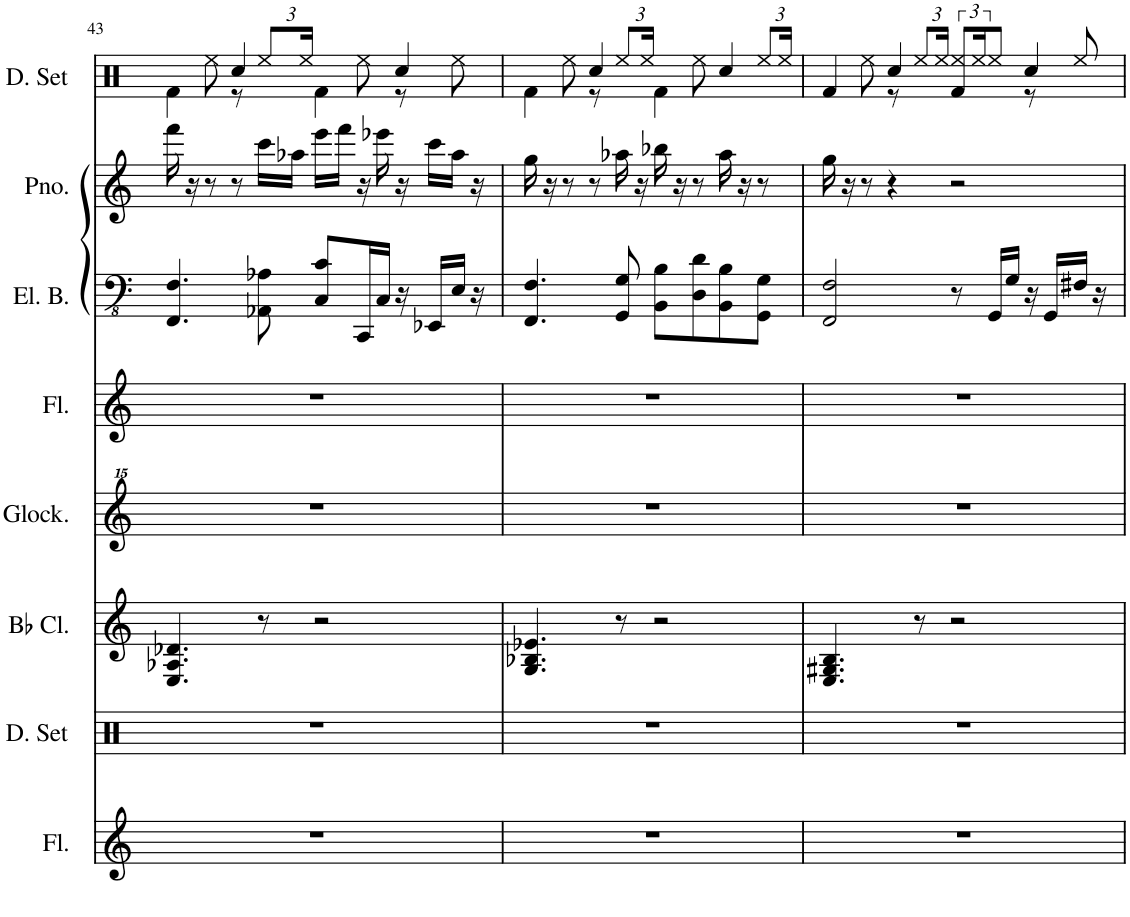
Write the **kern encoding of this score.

**kern	**kern	**kern	**kern	**kern	**kern	**kern	**kern
*part8	*part7	*part6	*part5	*part4	*part3	*part2	*part1
*staff8	*staff7	*staff6	*staff5	*staff4	*staff3	*staff2	*staff1
*I"Flute	*I"Drumset	*I"Bb Clarinet	*I"Glockenspiel	*I"Flute	*I"Electric Bass	*I"Piano	*I"Drumset
*I'Fl.	*I'D. Set	*I'Bb Cl.	*I'Glock.	*I'Fl.	*I'El. B.	*I'Pno.	*I'D. Set
!!LO:PB:g=z
*clefG2	*clefX	*clefG2	*clefG^^2	*clefG2	*clefFv4	*clefG2	*clefX
*	*	*Trd1c2	*	*	*	*	*
*k[]	*k[]	*k[]	*k[]	*k[]	*k[]	*k[]	*k[]
*M4/4	*M4/4	*M4/4	*M4/4	*M4/4	*M4/4	*M4/4	*M4/4
=43	=43	=43	=43	=43	=43	=43	=43
*	*	*	*	*	*	*	*^
1r	1r	4.E/ 4.A-X/ 4.d-X/	1r	1r	4.FFF/ 4.FF/	16fff\	4Rf\	8ryy
.	.	.	.	.	.	16r	.	.
.	.	.	.	.	.	8r	.	8Ree\
.	.	.	.	.	.	8r	4Rcc/	8r
*	*	*	*	*	*	*	*	*Xbrackettup
.	.	8r	.	.	8AAA-X\ 8AA-X\	16ccc\LL	.	12Ree/L
.	.	.	.	.	.	16aa-X\JJ	.	.
.	.	.	.	.	.	.	.	24Ree/Jk
.	.	2r	.	.	8CC/ 8C/L	16eee\LL	4Rf\	8ryy
.	.	.	.	.	.	16fff\JJ	.	.
.	.	.	.	.	16CCC/L	16r	.	8Ree\
.	.	.	.	.	16CC/JJ	16eee-X\	.	.
.	.	.	.	.	16r	16r	4Rcc/	8r
.	.	.	.	.	16EEE-X/LL	16ccc\LL	.	.
.	.	.	.	.	16EE/JJ	16aa-\JJ	.	8Ree\
.	.	.	.	.	16r	16r	.	.
=44	=44	=44	=44	=44	=44	=44	=44	=44
1r	1r	4.G/ 4.B-X/ 4.e-X/	1r	1r	4.FFF/ 4.FF/	16gg\	4Rf\	8ryy
.	.	.	.	.	.	16r	.	.
.	.	.	.	.	.	8r	.	8Ree\
.	.	.	.	.	.	8r	4Rcc/	8r
.	.	8r	.	.	8GGG/ 8GG/	16aa-X\	.	12Ree/L
.	.	.	.	.	.	16r	.	.
.	.	.	.	.	.	.	.	24Ree/Jk
.	.	2r	.	.	8BBB\ 8BB\L	16bb-X\	4Rf\	8ryy
.	.	.	.	.	.	16r	.	.
.	.	.	.	.	8DD\ 8D\	8r	.	8Ree\
.	.	.	.	.	8BBB\ 8BB\	16aa-\	4Rcc/	8ryy
.	.	.	.	.	.	16r	.	.
.	.	.	.	.	8GGG\ 8GG\J	8r	.	12Ree/L
.	.	.	.	.	.	.	.	24Ree/Jk
=45	=45	=45	=45	=45	=45	=45	=45	=45
1r	1r	4.E/ 4.G#X/ 4.B/	1r	1r	2FFF/ 2FF/	16gg\	4Rf/	8ryy
.	.	.	.	.	.	16r	.	.
.	.	.	.	.	.	8r	.	8Ree\
.	.	.	.	.	.	4r	4Rcc/	8r
.	.	8r	.	.	.	.	.	12Ree/L
.	.	.	.	.	.	.	.	24Ree/Jk
*	*	*	*	*	*	*	*	*brackettup
.	.	2r	.	.	8r	2r	4Rf/	12Ree/L
.	.	.	.	.	.	.	.	24Ree/K
.	.	.	.	.	16GGG/LL	.	.	8Ree/J
.	.	.	.	.	16GG/JJ	.	.	.
.	.	.	.	.	16r	.	4Rcc/	8r
.	.	.	.	.	16GGG/LL	.	.	.
.	.	.	.	.	16FF#X/JJ	.	.	8Ree/
.	.	.	.	.	16r	.	.	.
*	*	*	*	*	*	*	*v	*v
=	=	=	=	=	=	=	=
*-	*-	*-	*-	*-	*-	*-	*-
